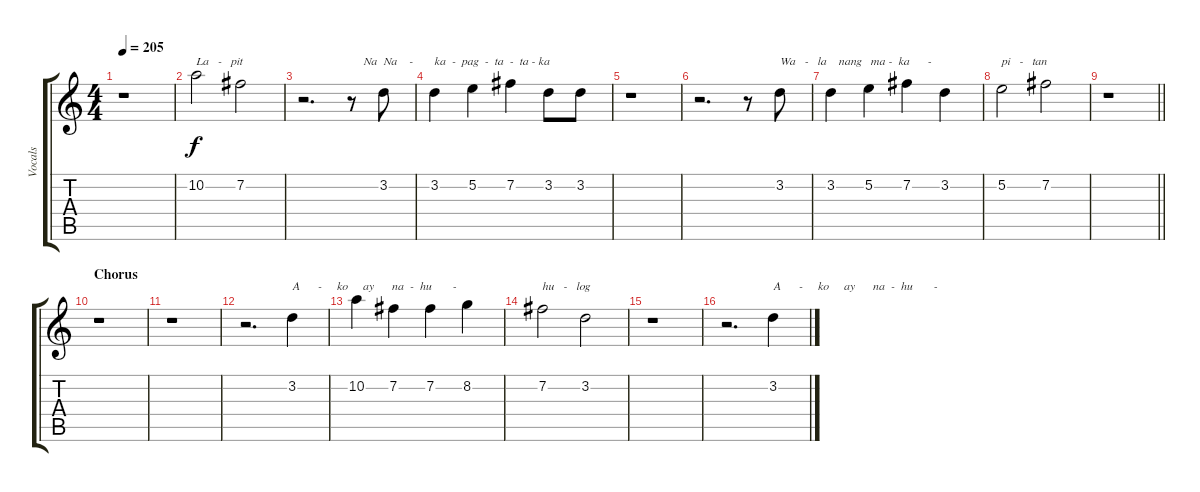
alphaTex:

\track ("Vocals" "Vocals") {instrument overdrivenguitar}
\staff {score tabs}
\tuning (E4 B3 G3 D3 A2 E2) {hide}
\ts (4 4)
\tempo 205
\clef g2
\ks c
r.1{dy f} |
10.2.2{txt "La   -   pit"} 7.2.2{txt "                                         Na"} |
r.2{d} r.8 3.2.8{txt "Na    -"} |
3.2.4{txt "ka  -  pag  -  ta  -  ta - ka"} 5.2.4 7.2.4 3.2.8 3.2.8 |
r.1 |
r.2{d} r.8 3.2.8{txt "Wa   -   la    nang   ma -  ka      -"} |
3.2.4 5.2.4 7.2.4 3.2.4 |
5.2.2{txt "pi   -   tan"} 7.2.2 |
\barLineRight lightlight
r.1 |
\section ("" "Chorus")
r.1 |
r.1 |
r.2{d} 3.2.4{txt "A      -     ko     ay      na  -  hu       - "} |
10.2.4 7.2.4 7.2.4 8.2.4 |
7.2.2{txt "hu   -   log"} 3.2.2 |
r.1 |
r.2{d} 3.2.4{txt "A      -     ko     ay      na  -  hu       - "}
